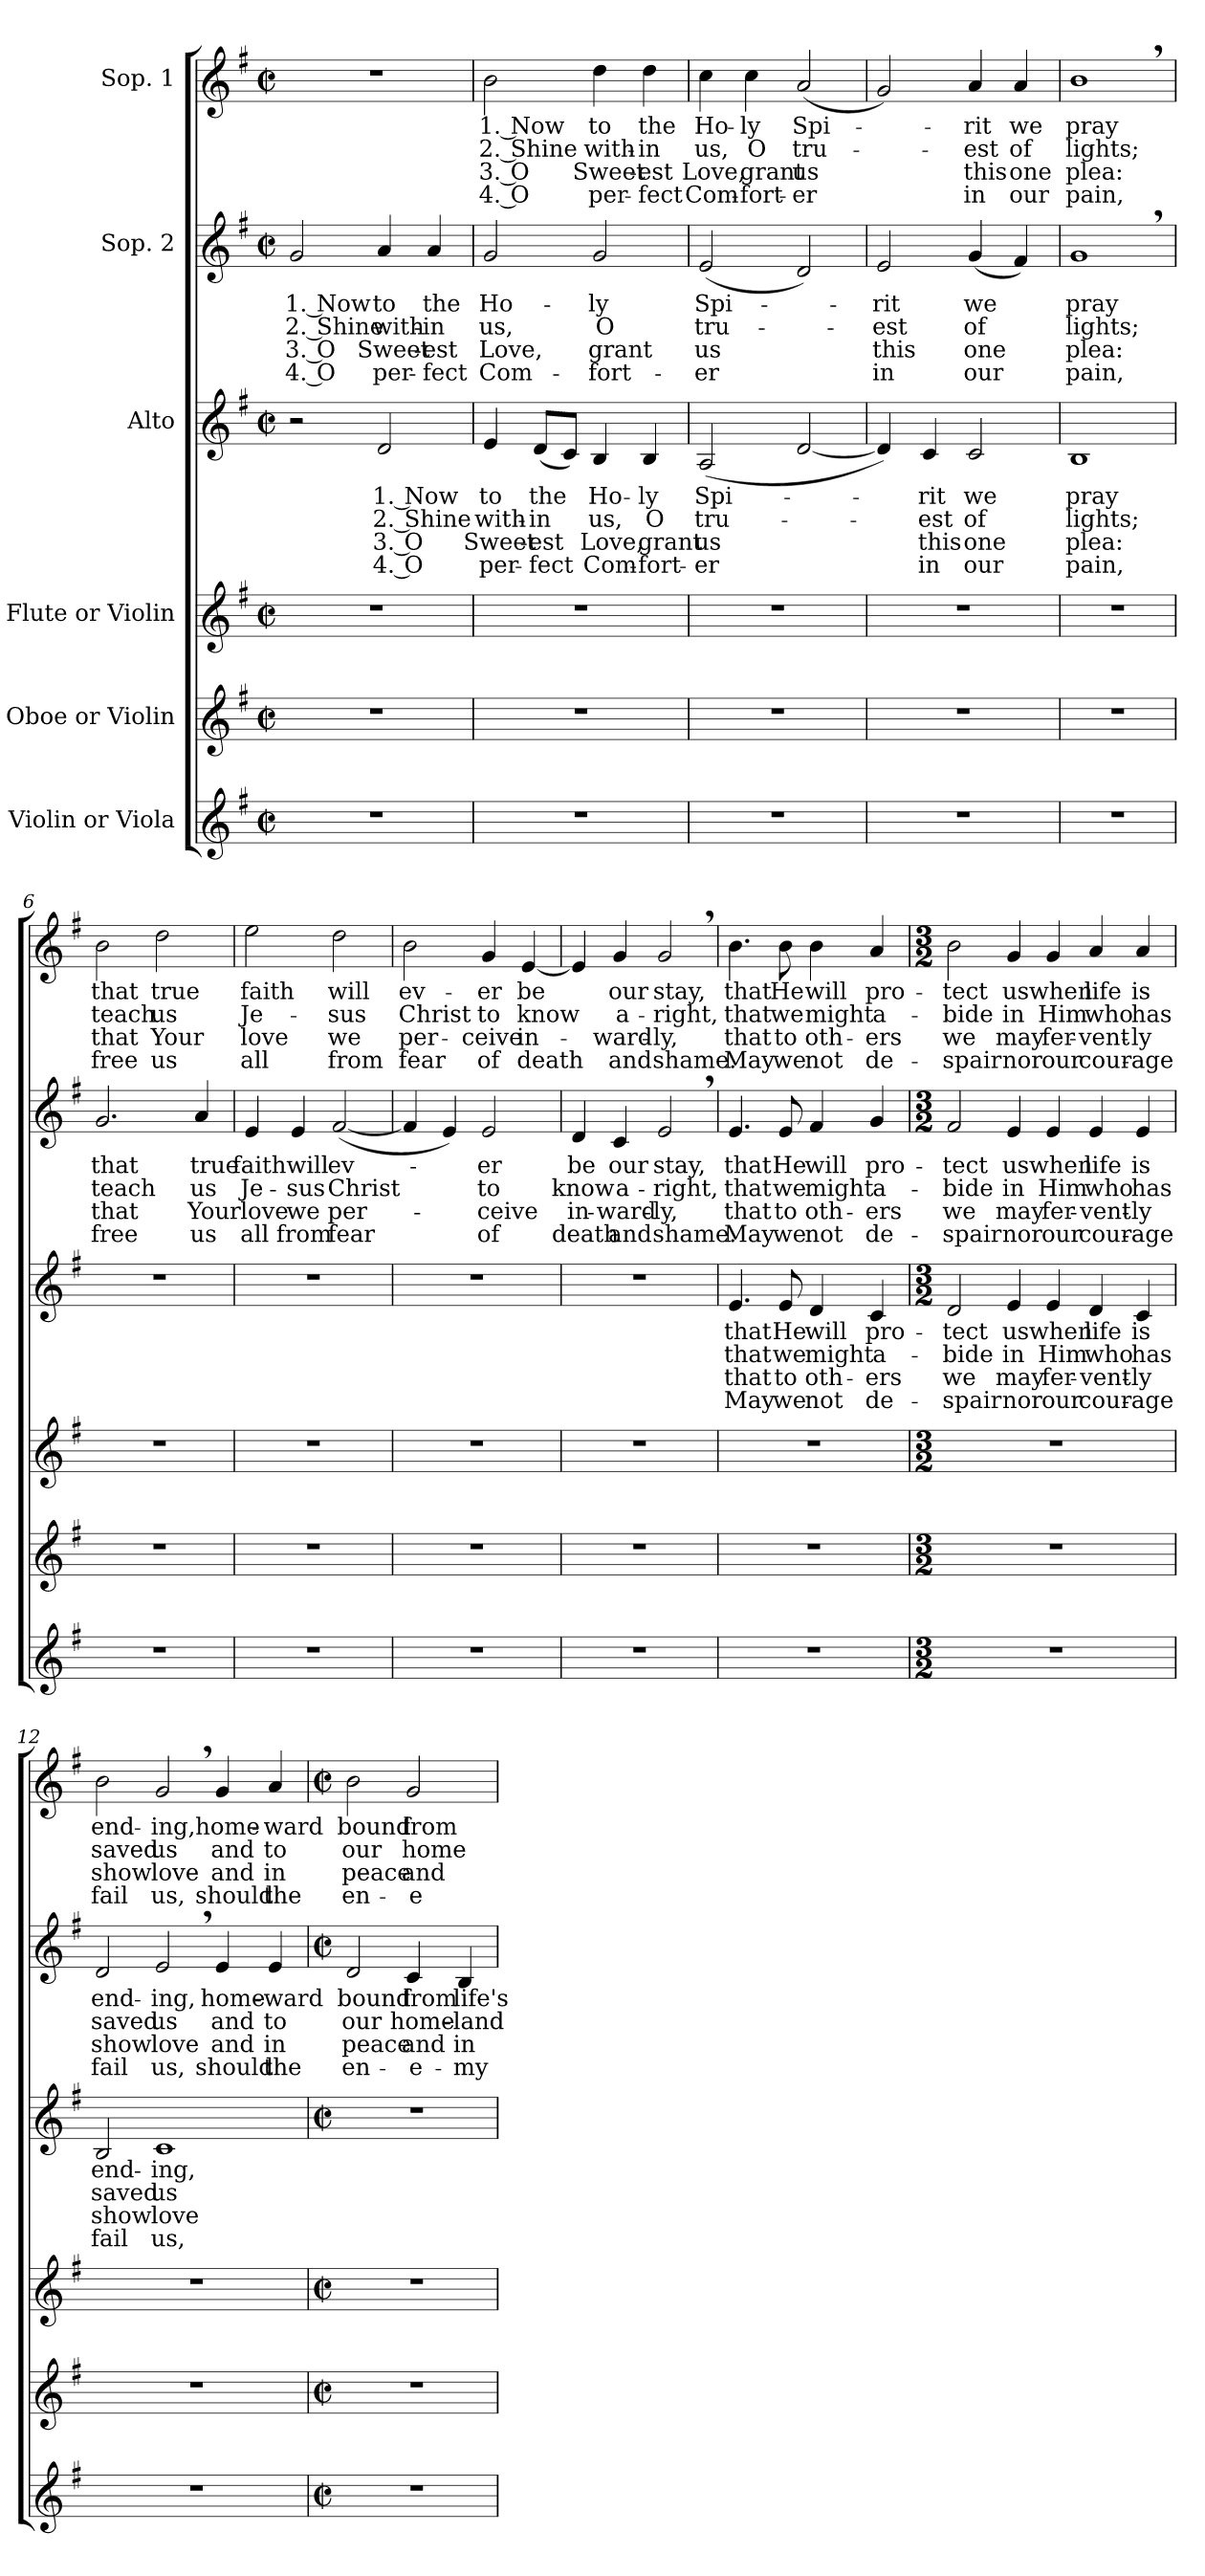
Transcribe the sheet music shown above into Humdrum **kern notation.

**kern	**kern	**kern	**kern	**text	**text	**text	**text	**kern	**text	**text	**text	**text	**kern	**text	**text	**text	**text
*part6	*part5	*part4	*part3	*part3	*part3	*part3	*part3	*part2	*part2	*part2	*part2	*part2	*part1	*part1	*part1	*part1	*part1
*staff6	*staff5	*staff4	*staff3	*staff3	*staff3	*staff3	*staff3	*staff2	*staff2	*staff2	*staff2	*staff2	*staff1	*staff1	*staff1	*staff1	*staff1
*I"Violin  or Viola	*I"Oboe or  Violin	*I"Flute or Violin	*I"Alto	*	*	*	*	*I"Sop. 2	*	*	*	*	*I"Sop. 1	*	*	*	*
*clefG2	*clefG2	*clefG2	*clefG2	*	*	*	*	*clefG2	*	*	*	*	*clefG2	*	*	*	*
*k[f#]	*k[f#]	*k[f#]	*k[f#]	*	*	*	*	*k[f#]	*	*	*	*	*k[f#]	*	*	*	*
*G:	*G:	*G:	*G:	*	*	*	*	*G:	*	*	*	*	*G:	*	*	*	*
*M2/2	*M2/2	*M2/2	*M2/2	*	*	*	*	*M2/2	*	*	*	*	*M2/2	*	*	*	*
*met(c|)	*met(c|)	*met(c|)	*met(c|)	*	*	*	*	*met(c|)	*	*	*	*	*met(c|)	*	*	*	*
=1	=1	=1	=1	=1	=1	=1	=1	=1	=1	=1	=1	=1	=1	=1	=1	=1	=1
!	!	!	!	!	!	!	!	!	!LO:LY:b	!LO:LY:b	!LO:LY:b	!LO:LY:b	!	!	!	!	!
1r	1r	1r	2r	.	.	.	.	2g/	1. Now	2. Shine	3. O	4. O	1r	.	.	.	.
!	!	!	!	!LO:LY:b	!LO:LY:b	!LO:LY:b	!LO:LY:b	!	!LO:LY:b	!LO:LY:b	!LO:LY:b	!LO:LY:b	!	!	!	!	!
.	.	.	2d/	1. Now	2. Shine	3. O	4. O	4a/	to	with-	Sweet-	per-	.	.	.	.	.
!	!	!	!	!	!	!	!	!	!LO:LY:b	!LO:LY:b	!LO:LY:b	!LO:LY:b	!	!	!	!	!
.	.	.	.	.	.	.	.	4a/	the	-in	-est	-fect	.	.	.	.	.
=2	=2	=2	=2	=2	=2	=2	=2	=2	=2	=2	=2	=2	=2	=2	=2	=2	=2
!	!	!	!	!LO:LY:b	!LO:LY:b	!LO:LY:b	!LO:LY:b	!	!LO:LY:b	!LO:LY:b	!LO:LY:b	!LO:LY:b	!	!LO:LY:b	!LO:LY:b	!LO:LY:b	!LO:LY:b
1r	1r	1r	4e/	to	with-	Sweet-	per-	2g/	Ho-	us,	Love,	Com-	2b\	1. Now	2. Shine	3. O	4. O
!	!	!	!	!LO:LY:b	!LO:LY:b	!LO:LY:b	!LO:LY:b	!	!	!	!	!	!	!	!	!	!
.	.	.	(<8d/L	the	-in	-est	-fect	.	.	.	.	.	.	.	.	.	.
.	.	.	8c/J)	.	.	.	.	.	.	.	.	.	.	.	.	.	.
!	!	!	!	!LO:LY:b	!LO:LY:b	!LO:LY:b	!LO:LY:b	!	!LO:LY:b	!LO:LY:b	!LO:LY:b	!LO:LY:b	!	!LO:LY:b	!LO:LY:b	!LO:LY:b	!LO:LY:b
.	.	.	4B/	Ho-	us,	Love,	Com-	2g/	-ly	O	grant	-fort-	4dd\	to	with-	Sweet-	per-
!	!	!	!	!LO:LY:b	!LO:LY:b	!LO:LY:b	!LO:LY:b	!	!	!	!	!	!	!LO:LY:b	!LO:LY:b	!LO:LY:b	!LO:LY:b
.	.	.	4B/	-ly	O	grant	-fort-	.	.	.	.	.	4dd\	the	-in	-est	-fect
=3	=3	=3	=3	=3	=3	=3	=3	=3	=3	=3	=3	=3	=3	=3	=3	=3	=3
!	!	!	!	!LO:LY:b	!LO:LY:b	!LO:LY:b	!LO:LY:b	!	!LO:LY:b	!LO:LY:b	!LO:LY:b	!LO:LY:b	!	!LO:LY:b	!LO:LY:b	!LO:LY:b	!LO:LY:b
1r	1r	1r	(<2A/	Spi-	tru-	us	-er	(<2e/	Spi-	tru-	us	-er	4cc\	Ho-	us,	Love,	Com-
!	!	!	!	!	!	!	!	!	!	!	!	!	!	!LO:LY:b	!LO:LY:b	!LO:LY:b	!LO:LY:b
.	.	.	.	.	.	.	.	.	.	.	.	.	4cc\	-ly	O	grant	-fort-
!	!	!	!	!	!	!	!	!	!	!	!	!	!	!LO:LY:b	!LO:LY:b	!LO:LY:b	!LO:LY:b
.	.	.	[2d/	.	.	.	.	2d/)	.	.	.	.	(<2a/	Spi-	tru-	us	-er
=4	=4	=4	=4	=4	=4	=4	=4	=4	=4	=4	=4	=4	=4	=4	=4	=4	=4
!	!	!	!	!	!	!	!	!	!LO:LY:b	!LO:LY:b	!LO:LY:b	!LO:LY:b	!	!	!	!	!
1r	1r	1r	4d/])	.	.	.	.	2e/	-rit	-est	this	in	2g/)	.	.	.	.
!	!	!	!	!LO:LY:b	!LO:LY:b	!LO:LY:b	!LO:LY:b	!	!	!	!	!	!	!	!	!	!
.	.	.	4c/	-rit	-est	this	in	.	.	.	.	.	.	.	.	.	.
!	!	!	!	!LO:LY:b	!LO:LY:b	!LO:LY:b	!LO:LY:b	!	!LO:LY:b	!LO:LY:b	!LO:LY:b	!LO:LY:b	!	!LO:LY:b	!LO:LY:b	!LO:LY:b	!LO:LY:b
.	.	.	2c/	we	of	one	our	(<4g/	we	of	one	our	4a/	-rit	-est	this	in
!	!	!	!	!	!	!	!	!	!	!	!	!	!	!LO:LY:b	!LO:LY:b	!LO:LY:b	!LO:LY:b
.	.	.	.	.	.	.	.	4f#/)	.	.	.	.	4a/	we	of	one	our
=5	=5	=5	=5	=5	=5	=5	=5	=5	=5	=5	=5	=5	=5	=5	=5	=5	=5
!	!	!	!	!LO:LY:b	!LO:LY:b	!LO:LY:b	!LO:LY:b	!	!LO:LY:b	!LO:LY:b	!LO:LY:b	!LO:LY:b	!	!LO:LY:b	!LO:LY:b	!LO:LY:b	!LO:LY:b
1r	1r	1r	1B	pray	lights;	plea:	pain,	1g,>	pray	lights;	plea:	pain,	1b,>	pray	lights;	plea:	pain,
!!LO:LB:g=z
=6	=6	=6	=6	=6	=6	=6	=6	=6	=6	=6	=6	=6	=6	=6	=6	=6	=6
!	!	!	!	!	!	!	!	!	!LO:LY:b	!LO:LY:b	!LO:LY:b	!LO:LY:b	!	!LO:LY:b	!LO:LY:b	!LO:LY:b	!LO:LY:b
1r	1r	1r	1r	.	.	.	.	2.g/	that	teach	that	free	2b\	that	teach	that	free
!	!	!	!	!	!	!	!	!	!	!	!	!	!	!LO:LY:b	!LO:LY:b	!LO:LY:b	!LO:LY:b
.	.	.	.	.	.	.	.	.	.	.	.	.	2dd\	true	us	Your	us
!	!	!	!	!	!	!	!	!	!LO:LY:b	!LO:LY:b	!LO:LY:b	!LO:LY:b	!	!	!	!	!
.	.	.	.	.	.	.	.	4a/	true	us	Your	us	.	.	.	.	.
=7	=7	=7	=7	=7	=7	=7	=7	=7	=7	=7	=7	=7	=7	=7	=7	=7	=7
!	!	!	!	!	!	!	!	!	!LO:LY:b	!LO:LY:b	!LO:LY:b	!LO:LY:b	!	!LO:LY:b	!LO:LY:b	!LO:LY:b	!LO:LY:b
1r	1r	1r	1r	.	.	.	.	4e/	faith	Je-	love	all	2ee\	faith	Je-	love	all
!	!	!	!	!	!	!	!	!	!LO:LY:b	!LO:LY:b	!LO:LY:b	!LO:LY:b	!	!	!	!	!
.	.	.	.	.	.	.	.	4e/	will	-sus	we	from	.	.	.	.	.
!	!	!	!	!	!	!	!	!	!LO:LY:b	!LO:LY:b	!LO:LY:b	!LO:LY:b	!	!LO:LY:b	!LO:LY:b	!LO:LY:b	!LO:LY:b
.	.	.	.	.	.	.	.	(<[2f#/	ev-	Christ	per-	fear	2dd\	will	-sus	we	from
=8	=8	=8	=8	=8	=8	=8	=8	=8	=8	=8	=8	=8	=8	=8	=8	=8	=8
!	!	!	!	!	!	!	!	!	!	!	!	!	!	!LO:LY:b	!LO:LY:b	!LO:LY:b	!LO:LY:b
1r	1r	1r	1r	.	.	.	.	4f#/]	.	.	.	.	2b\	ev-	Christ	per-	fear
.	.	.	.	.	.	.	.	4e/)	.	.	.	.	.	.	.	.	.
!	!	!	!	!	!	!	!	!	!LO:LY:b	!LO:LY:b	!LO:LY:b	!LO:LY:b	!	!LO:LY:b	!LO:LY:b	!LO:LY:b	!LO:LY:b
.	.	.	.	.	.	.	.	2e/	-er	to	-ceive	of	4g/	-er	to	-ceive	of
!	!	!	!	!	!	!	!	!	!	!	!	!	!	!LO:LY:b	!LO:LY:b	!LO:LY:b	!LO:LY:b
.	.	.	.	.	.	.	.	.	.	.	.	.	[4e/	be	know	in-	death
=9	=9	=9	=9	=9	=9	=9	=9	=9	=9	=9	=9	=9	=9	=9	=9	=9	=9
!	!	!	!	!	!	!	!	!	!LO:LY:b	!LO:LY:b	!LO:LY:b	!LO:LY:b	!	!	!	!	!
1r	1r	1r	1r	.	.	.	.	4d/	be	know	in-	death	4e/]	.	.	.	.
!	!	!	!	!	!	!	!	!	!LO:LY:b	!LO:LY:b	!LO:LY:b	!LO:LY:b	!	!LO:LY:b	!LO:LY:b	!LO:LY:b	!LO:LY:b
.	.	.	.	.	.	.	.	4c/	our	a-	-ward-	and	4g/	our	a-	-ward-	and
!	!	!	!	!	!	!	!	!	!LO:LY:b	!LO:LY:b	!LO:LY:b	!LO:LY:b	!	!LO:LY:b	!LO:LY:b	!LO:LY:b	!LO:LY:b
.	.	.	.	.	.	.	.	2e,>/	stay,	-right,	-ly,	shame.	2g,>/	stay,	-right,	-ly,	shame.
=10	=10	=10	=10	=10	=10	=10	=10	=10	=10	=10	=10	=10	=10	=10	=10	=10	=10
!	!	!	!	!LO:LY:b	!LO:LY:b	!LO:LY:b	!LO:LY:b	!	!LO:LY:b	!LO:LY:b	!LO:LY:b	!LO:LY:b	!	!LO:LY:b	!LO:LY:b	!LO:LY:b	!LO:LY:b
1r	1r	1r	4.e/	that	that	that	May	4.e/	that	that	that	May	4.b\	that	that	that	May
!	!	!	!	!LO:LY:b	!LO:LY:b	!LO:LY:b	!LO:LY:b	!	!LO:LY:b	!LO:LY:b	!LO:LY:b	!LO:LY:b	!	!LO:LY:b	!LO:LY:b	!LO:LY:b	!LO:LY:b
.	.	.	8e/	He	we	to	we	8e/	He	we	to	we	8b\	He	we	to	we
!	!	!	!	!LO:LY:b	!LO:LY:b	!LO:LY:b	!LO:LY:b	!	!LO:LY:b	!LO:LY:b	!LO:LY:b	!LO:LY:b	!	!LO:LY:b	!LO:LY:b	!LO:LY:b	!LO:LY:b
.	.	.	4d/	will	might	oth-	not	4f#/	will	might	oth-	not	4b\	will	might	oth-	not
!	!	!	!	!LO:LY:b	!LO:LY:b	!LO:LY:b	!LO:LY:b	!	!LO:LY:b	!LO:LY:b	!LO:LY:b	!LO:LY:b	!	!LO:LY:b	!LO:LY:b	!LO:LY:b	!LO:LY:b
.	.	.	4c/	pro-	a-	-ers	de-	4g/	pro-	a-	-ers	de-	4a/	pro-	a-	-ers	de-
!!LO:PB:g=z
=11	=11	=11	=11	=11	=11	=11	=11	=11	=11	=11	=11	=11	=11	=11	=11	=11	=11
*M3/2	*M3/2	*M3/2	*M3/2	*	*	*	*	*M3/2	*	*	*	*	*M3/2	*	*	*	*
!	!	!	!	!LO:LY:b	!LO:LY:b	!LO:LY:b	!LO:LY:b	!	!LO:LY:b	!LO:LY:b	!LO:LY:b	!LO:LY:b	!	!LO:LY:b	!LO:LY:b	!LO:LY:b	!LO:LY:b
1.r	1.r	1.r	2d/	-tect	-bide	we	-spair	2f#/	-tect	-bide	we	-spair	2b\	-tect	-bide	we	-spair
!	!	!	!	!LO:LY:b	!LO:LY:b	!LO:LY:b	!LO:LY:b	!	!LO:LY:b	!LO:LY:b	!LO:LY:b	!LO:LY:b	!	!LO:LY:b	!LO:LY:b	!LO:LY:b	!LO:LY:b
.	.	.	4e/	us	in	may	nor	4e/	us	in	may	nor	4g/	us	in	may	nor
!	!	!	!	!LO:LY:b	!LO:LY:b	!LO:LY:b	!LO:LY:b	!	!LO:LY:b	!LO:LY:b	!LO:LY:b	!LO:LY:b	!	!LO:LY:b	!LO:LY:b	!LO:LY:b	!LO:LY:b
.	.	.	4e/	when	Him	fer-	our	4e/	when	Him	fer-	our	4g/	when	Him	fer-	our
!	!	!	!	!LO:LY:b	!LO:LY:b	!LO:LY:b	!LO:LY:b	!	!LO:LY:b	!LO:LY:b	!LO:LY:b	!LO:LY:b	!	!LO:LY:b	!LO:LY:b	!LO:LY:b	!LO:LY:b
.	.	.	4d/	life	who	-vent-	cour-	4e/	life	who	-vent-	cour-	4a/	life	who	-vent-	cour-
!	!	!	!	!LO:LY:b	!LO:LY:b	!LO:LY:b	!LO:LY:b	!	!LO:LY:b	!LO:LY:b	!LO:LY:b	!LO:LY:b	!	!LO:LY:b	!LO:LY:b	!LO:LY:b	!LO:LY:b
.	.	.	4c/	is	has	-ly	-age	4e/	is	has	-ly	-age	4a/	is	has	-ly	-age
=12	=12	=12	=12	=12	=12	=12	=12	=12	=12	=12	=12	=12	=12	=12	=12	=12	=12
!	!	!	!	!LO:LY:b	!LO:LY:b	!LO:LY:b	!LO:LY:b	!	!LO:LY:b	!LO:LY:b	!LO:LY:b	!LO:LY:b	!	!LO:LY:b	!LO:LY:b	!LO:LY:b	!LO:LY:b
1.r	1.r	1.r	2B/	end-	saved	show	fail	2d/	end-	saved	show	fail	2b\	end-	saved	show	fail
!	!	!	!	!LO:LY:b	!LO:LY:b	!LO:LY:b	!LO:LY:b	!	!LO:LY:b	!LO:LY:b	!LO:LY:b	!LO:LY:b	!	!LO:LY:b	!LO:LY:b	!LO:LY:b	!LO:LY:b
.	.	.	1c	-ing,	us	love	us,	2e,>/	-ing,	us	love	us,	2g,>/	-ing,	us	love	us,
!	!	!	!	!	!	!	!	!	!LO:LY:b	!LO:LY:b	!LO:LY:b	!LO:LY:b	!	!LO:LY:b	!LO:LY:b	!LO:LY:b	!LO:LY:b
.	.	.	.	.	.	.	.	4e/	home-	and	and	should	4g/	home-	and	and	should
!	!	!	!	!	!	!	!	!	!LO:LY:b	!LO:LY:b	!LO:LY:b	!LO:LY:b	!	!LO:LY:b	!LO:LY:b	!LO:LY:b	!LO:LY:b
.	.	.	.	.	.	.	.	4e/	-ward	to	in	the	4a/	-ward	to	in	the
=13	=13	=13	=13	=13	=13	=13	=13	=13	=13	=13	=13	=13	=13	=13	=13	=13	=13
*M2/2	*M2/2	*M2/2	*M2/2	*	*	*	*	*M2/2	*	*	*	*	*M2/2	*	*	*	*
*met(c|)	*met(c|)	*met(c|)	*met(c|)	*	*	*	*	*met(c|)	*	*	*	*	*met(c|)	*	*	*	*
!	!	!	!	!	!	!	!	!	!LO:LY:b	!LO:LY:b	!LO:LY:b	!LO:LY:b	!	!LO:LY:b	!LO:LY:b	!LO:LY:b	!LO:LY:b
1r	1r	1r	1r	.	.	.	.	2d/	bound	our	peace	en-	2b\	bound	our	peace	en-
!	!	!	!	!	!	!	!	!	!LO:LY:b	!LO:LY:b	!LO:LY:b	!LO:LY:b	!	!LO:LY:b	!LO:LY:b	!LO:LY:b	!LO:LY:b
.	.	.	.	.	.	.	.	4c/	from	home-	and	-e-	2g/	from	home-	and	-e-
!	!	!	!	!	!	!	!	!	!LO:LY:b	!LO:LY:b	!LO:LY:b	!LO:LY:b	!	!	!	!	!
.	.	.	.	.	.	.	.	4B/	life's	-land	in	-my	.	.	.	.	.
=	=	=	=	=	=	=	=	=	=	=	=	=	=	=	=	=	=
*-	*-	*-	*-	*-	*-	*-	*-	*-	*-	*-	*-	*-	*-	*-	*-	*-	*-
